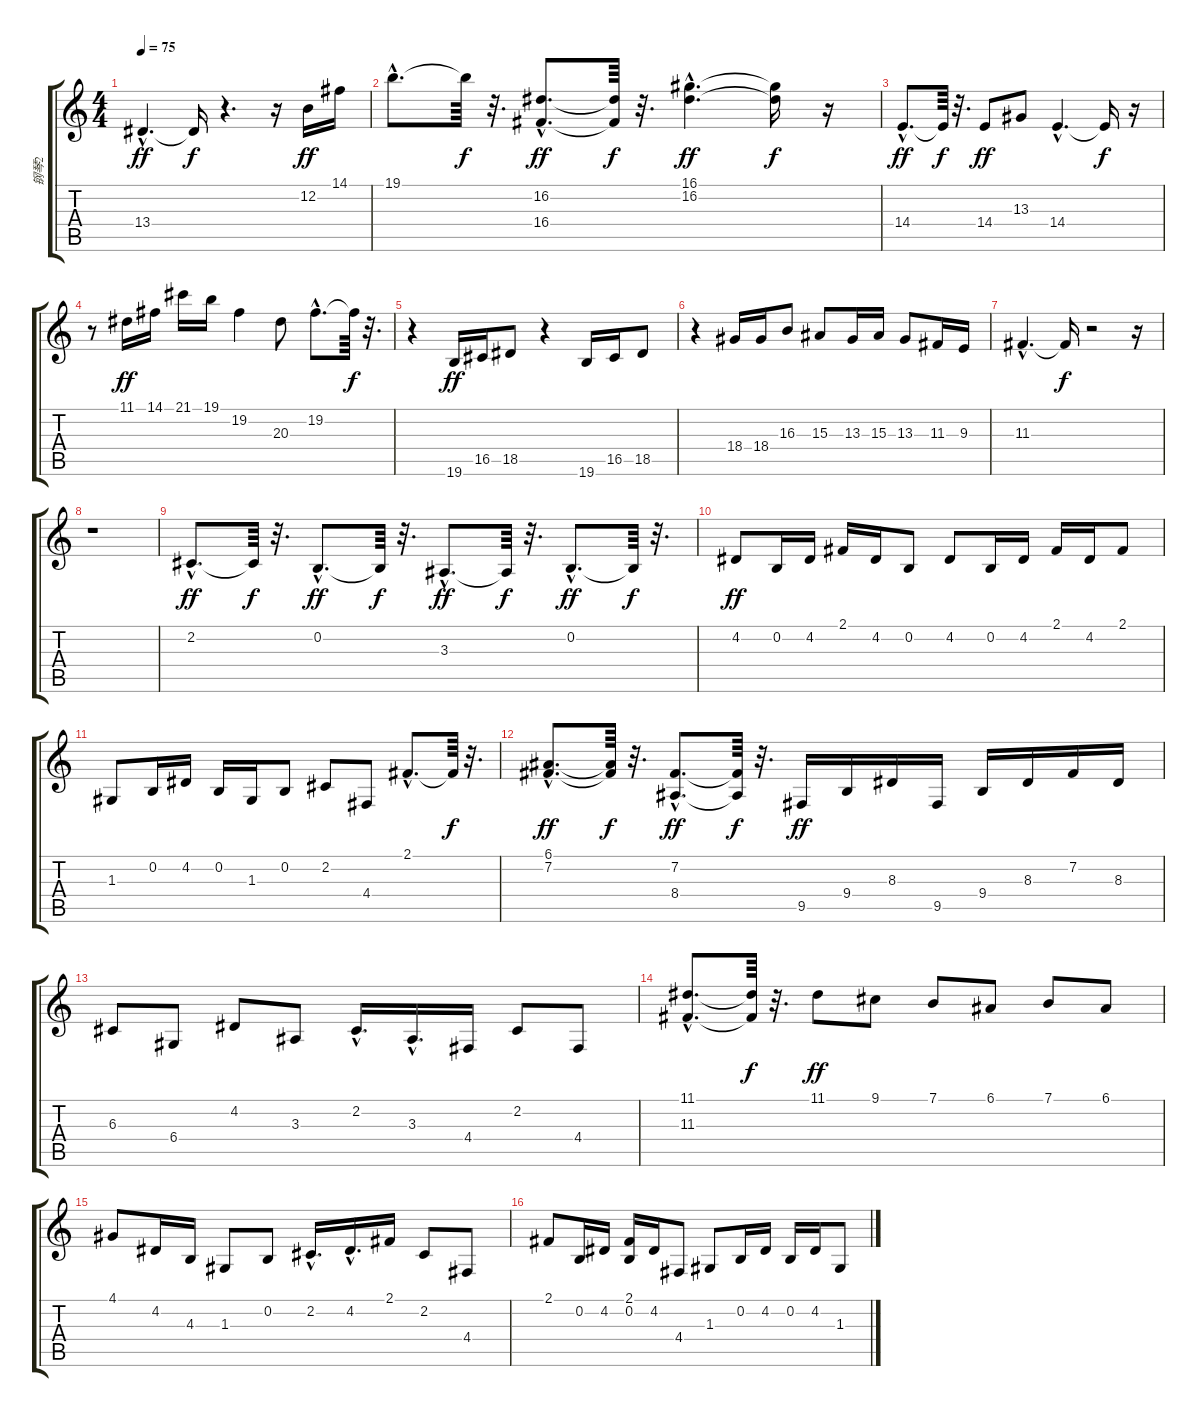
\track ("钢琴2" "钢琴2") {instrument acousticgrandpiano}
\staff {score tabs}
\tuning (E4 B3 G3 D3 A2 E2) {hide}
\ts (4 4)
\tempo 75
\clef g2
\ks c
13.4{hac}.4{d dy ff} 13.4{t}.16{dy f} r.4{d} r.16 12.2.16{dy ff} 14.1.16 |
19.1{hac}.8{d} 19.1{t}.64{dy f} r.32{d} (16.2{hac} 16.4{hac}).8{d dy ff} (16.2{t} 16.4{t}).64{dy f} r.32{d} (16.1{hac} 16.2{hac}).4{d dy ff} (16.1{t} 16.2{t}).16{dy f} r.16 |
14.4{hac}.8{d dy ff} 14.4{t}.64{dy f} r.32{d} 14.4.8{dy ff} 13.3.8 14.4{hac}.4{d} 14.4{t}.16{dy f} r.16 |
r.8 11.1.16{dy ff} 14.1.16 21.1.16 19.1.16 19.2.4 20.3.8 19.2{hac}.8{d} 19.2{t}.64{dy f} r.32{d} |
r.4 19.6.16{dy ff volume 11} 16.5.16 18.5.8 r.4 19.6.16 16.5.16 18.5.8 |
r.4 18.4.16 18.4.16 16.3.8 15.3.8 13.3.16 15.3.16 13.3.8 11.3.16 9.3.16 |
11.3{hac}.4{d} 11.3{t}.16{dy f} r.2 r.16 |
r.1 |
2.2{hac}.8{d dy ff} 2.2{t}.64{dy f} r.32{d} 0.2{hac}.8{d dy ff} 0.2{t}.64{dy f} r.32{d} 3.3{hac}.8{d dy ff} 3.3{t}.64{dy f} r.32{d} 0.2{hac}.8{d dy ff} 0.2{t}.64{dy f} r.32{d} |
4.2.8{dy ff volume 12 balance 12} 0.2.16 4.2.16 2.1.16 4.2.16 0.2.8 4.2.8 0.2.16 4.2.16 2.1.16 4.2.16 2.1.8 |
1.3.8 0.2.16 4.2.16 0.2.16 1.3.16 0.2.8 2.2.8 4.4.8 2.1{hac}.8{d} 2.1{t}.64{dy f} r.32{d} |
(6.1{hac} 7.2{hac}).8{d dy ff} (6.1{t} 7.2{t}).64{dy f} r.32{d} (7.2{hac} 8.4{hac}).8{d dy ff} (7.2{t} 8.4{t}).64{dy f} r.32{d} 9.5.16{dy ff} 9.4.16 8.3.16 9.5.16 9.4.16 8.3.16 7.2.16 8.3.16 |
6.3.8 6.4.8 4.2.8 3.3.8 2.2{hac}.16{d} 3.3{hac}.16{d} 4.4.16 2.2.8 4.4.8 |
(11.1{hac} 11.3{hac}).8{d} (11.1{t} 11.3{t}).64{dy f} r.32{d} 11.1.8{dy ff} 9.1.8 7.1.8 6.1.8 7.1.8 6.1.8 |
4.1.8 4.2.16 4.3.16 1.3.8 0.2.8 2.2{hac}.16{d} 4.2{hac}.16{d} 2.1.16 2.2.8 4.4.8 |
2.1.8 0.2.16 4.2.16 (2.1 0.2).16 4.2.16 4.4.8 1.3.8 0.2.16 4.2.16 0.2.16 4.2.16 1.3.8
